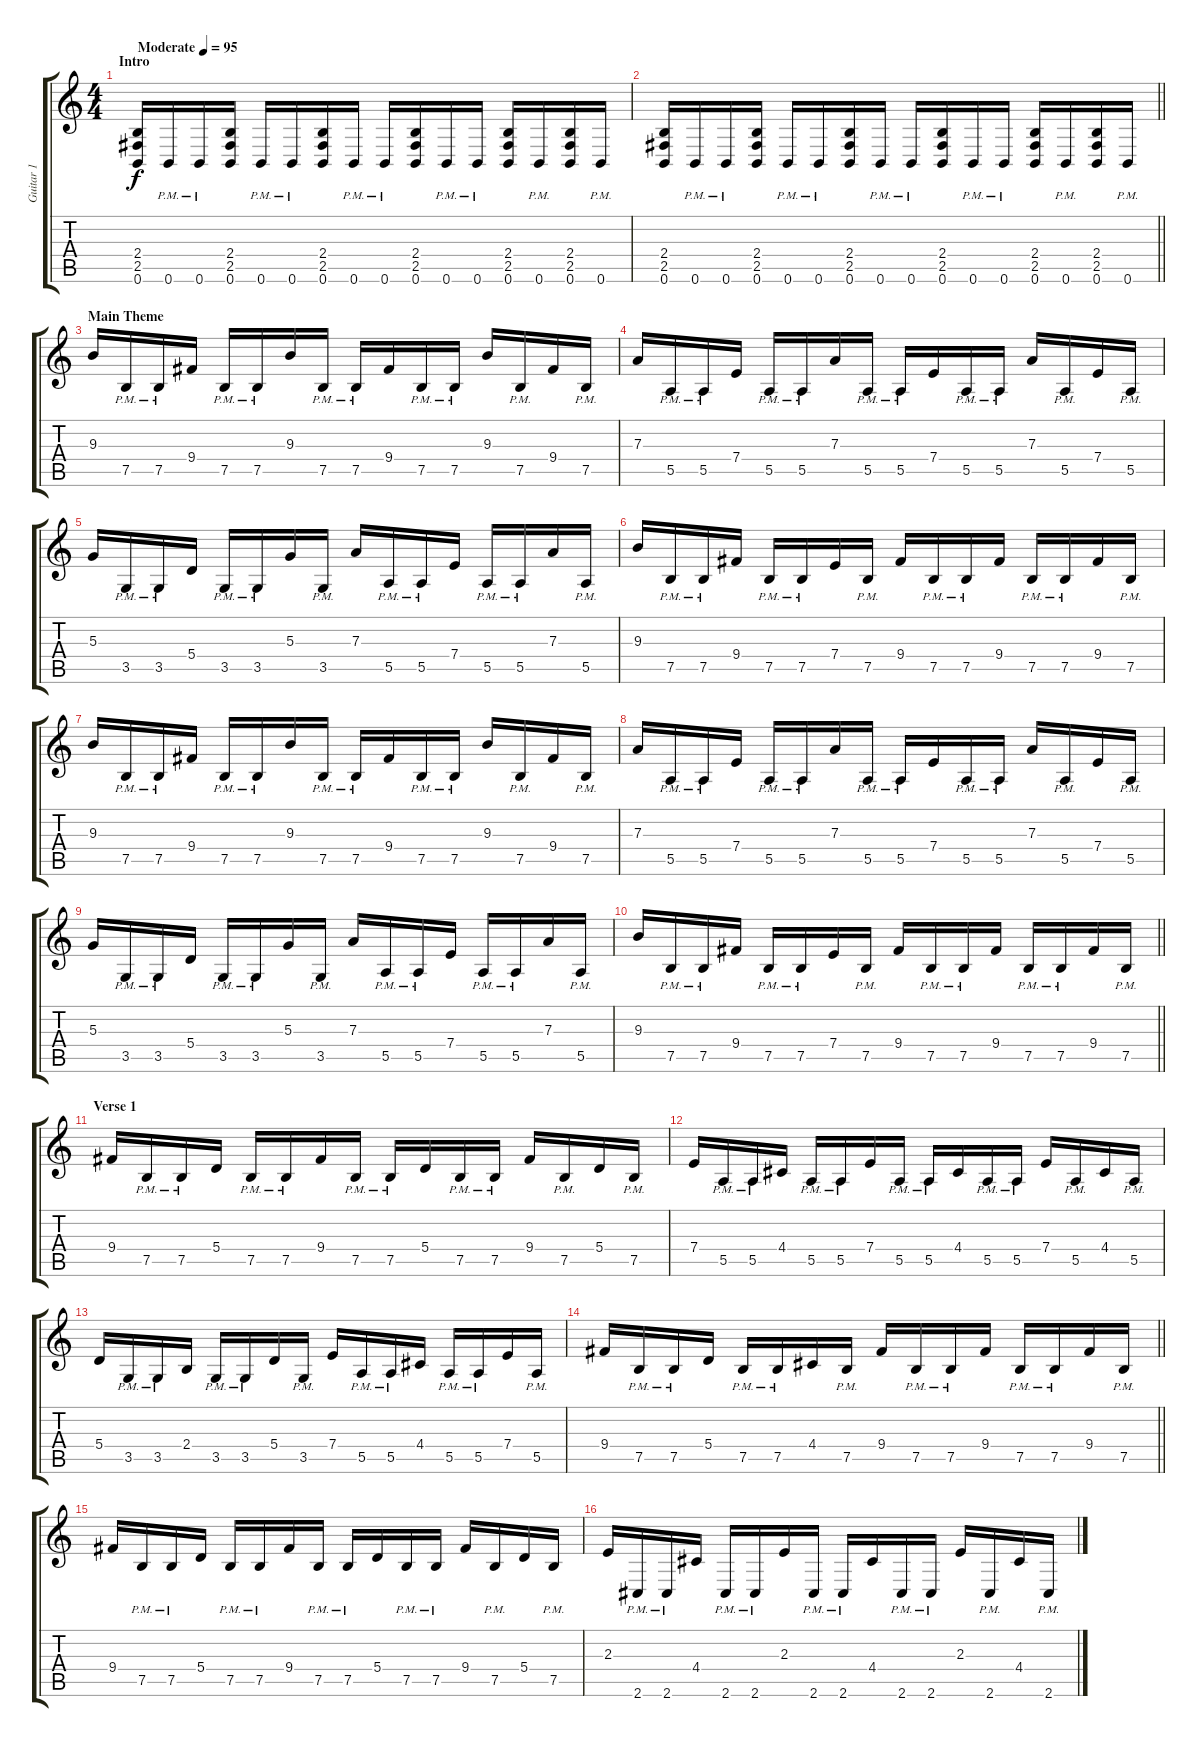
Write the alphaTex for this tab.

\track ("Guitar 1" "Guitar 1") {instrument distortionguitar}
\staff {score tabs}
\tuning (B3 Gb3 D3 A2 E2 B1) {hide}
\ts (4 4)
\section ("" "Intro")
\tempo (95 "Moderate")
\clef g2
\ks c
(2.4 2.5 0.6).16{dy f instrument distortionguitar} 0.6{pm}.16 0.6{pm}.16 (2.4 2.5 0.6).16 0.6{pm}.16 0.6{pm}.16 (2.4 2.5 0.6).16 0.6{pm}.16 0.6{pm}.16 (2.4 2.5 0.6).16 0.6{pm}.16 0.6{pm}.16 (2.4 2.5 0.6).16 0.6{pm}.16 (2.4 2.5 0.6).16 0.6{pm}.16 |
\barLineRight lightlight
(2.4 2.5 0.6).16 0.6{pm}.16 0.6{pm}.16 (2.4 2.5 0.6).16 0.6{pm}.16 0.6{pm}.16 (2.4 2.5 0.6).16 0.6{pm}.16 0.6{pm}.16 (2.4 2.5 0.6).16 0.6{pm}.16 0.6{pm}.16 (2.4 2.5 0.6).16 0.6{pm}.16 (2.4 2.5 0.6).16 0.6{pm}.16 |
\section ("" "Main Theme")
9.3.16 7.5{pm}.16 7.5{pm}.16 9.4.16 7.5{pm}.16 7.5{pm}.16 9.3.16 7.5{pm}.16 7.5{pm}.16 9.4.16 7.5{pm}.16 7.5{pm}.16 9.3.16 7.5{pm}.16 9.4.16 7.5{pm}.16 |
7.3.16 5.5{pm}.16 5.5{pm}.16 7.4.16 5.5{pm}.16 5.5{pm}.16 7.3.16 5.5{pm}.16 5.5{pm}.16 7.4.16 5.5{pm}.16 5.5{pm}.16 7.3.16 5.5{pm}.16 7.4.16 5.5{pm}.16 |
5.3.16 3.5{pm}.16 3.5{pm}.16 5.4.16 3.5{pm}.16 3.5{pm}.16 5.3.16 3.5{pm}.16 7.3.16 5.5{pm}.16 5.5{pm}.16 7.4.16 5.5{pm}.16 5.5{pm}.16 7.3.16 5.5{pm}.16 |
9.3.16 7.5{pm}.16 7.5{pm}.16 9.4.16 7.5{pm}.16 7.5{pm}.16 7.4.16 7.5{pm}.16 9.4.16 7.5{pm}.16 7.5{pm}.16 9.4.16 7.5{pm}.16 7.5{pm}.16 9.4.16 7.5{pm}.16 |
9.3.16 7.5{pm}.16 7.5{pm}.16 9.4.16 7.5{pm}.16 7.5{pm}.16 9.3.16 7.5{pm}.16 7.5{pm}.16 9.4.16 7.5{pm}.16 7.5{pm}.16 9.3.16 7.5{pm}.16 9.4.16 7.5{pm}.16 |
7.3.16 5.5{pm}.16 5.5{pm}.16 7.4.16 5.5{pm}.16 5.5{pm}.16 7.3.16 5.5{pm}.16 5.5{pm}.16 7.4.16 5.5{pm}.16 5.5{pm}.16 7.3.16 5.5{pm}.16 7.4.16 5.5{pm}.16 |
5.3.16 3.5{pm}.16 3.5{pm}.16 5.4.16 3.5{pm}.16 3.5{pm}.16 5.3.16 3.5{pm}.16 7.3.16 5.5{pm}.16 5.5{pm}.16 7.4.16 5.5{pm}.16 5.5{pm}.16 7.3.16 5.5{pm}.16 |
\barLineRight lightlight
9.3.16 7.5{pm}.16 7.5{pm}.16 9.4.16 7.5{pm}.16 7.5{pm}.16 7.4.16 7.5{pm}.16 9.4.16 7.5{pm}.16 7.5{pm}.16 9.4.16 7.5{pm}.16 7.5{pm}.16 9.4.16 7.5{pm}.16 |
\section ("" "Verse 1")
9.4.16 7.5{pm}.16 7.5{pm}.16 5.4.16 7.5{pm}.16 7.5{pm}.16 9.4.16 7.5{pm}.16 7.5{pm}.16 5.4.16 7.5{pm}.16 7.5{pm}.16 9.4.16 7.5{pm}.16 5.4.16 7.5{pm}.16 |
7.4.16 5.5{pm}.16 5.5{pm}.16 4.4.16 5.5{pm}.16 5.5{pm}.16 7.4.16 5.5{pm}.16 5.5{pm}.16 4.4.16 5.5{pm}.16 5.5{pm}.16 7.4.16 5.5{pm}.16 4.4.16 5.5{pm}.16 |
5.4.16 3.5{pm}.16 3.5{pm}.16 2.4.16 3.5{pm}.16 3.5{pm}.16 5.4.16 3.5{pm}.16 7.4.16 5.5{pm}.16 5.5{pm}.16 4.4.16 5.5{pm}.16 5.5{pm}.16 7.4.16 5.5{pm}.16 |
\barLineRight lightlight
9.4.16 7.5{pm}.16 7.5{pm}.16 5.4.16 7.5{pm}.16 7.5{pm}.16 4.4.16 7.5{pm}.16 9.4.16 7.5{pm}.16 7.5{pm}.16 9.4.16 7.5{pm}.16 7.5{pm}.16 9.4.16 7.5{pm}.16 |
9.4.16 7.5{pm}.16 7.5{pm}.16 5.4.16 7.5{pm}.16 7.5{pm}.16 9.4.16 7.5{pm}.16 7.5{pm}.16 5.4.16 7.5{pm}.16 7.5{pm}.16 9.4.16 7.5{pm}.16 5.4.16 7.5{pm}.16 |
2.3.16 2.6{pm}.16 2.6{pm}.16 4.4.16 2.6{pm}.16 2.6{pm}.16 2.3.16 2.6{pm}.16 2.6{pm}.16 4.4.16 2.6{pm}.16 2.6{pm}.16 2.3.16 2.6{pm}.16 4.4.16 2.6{pm}.16
